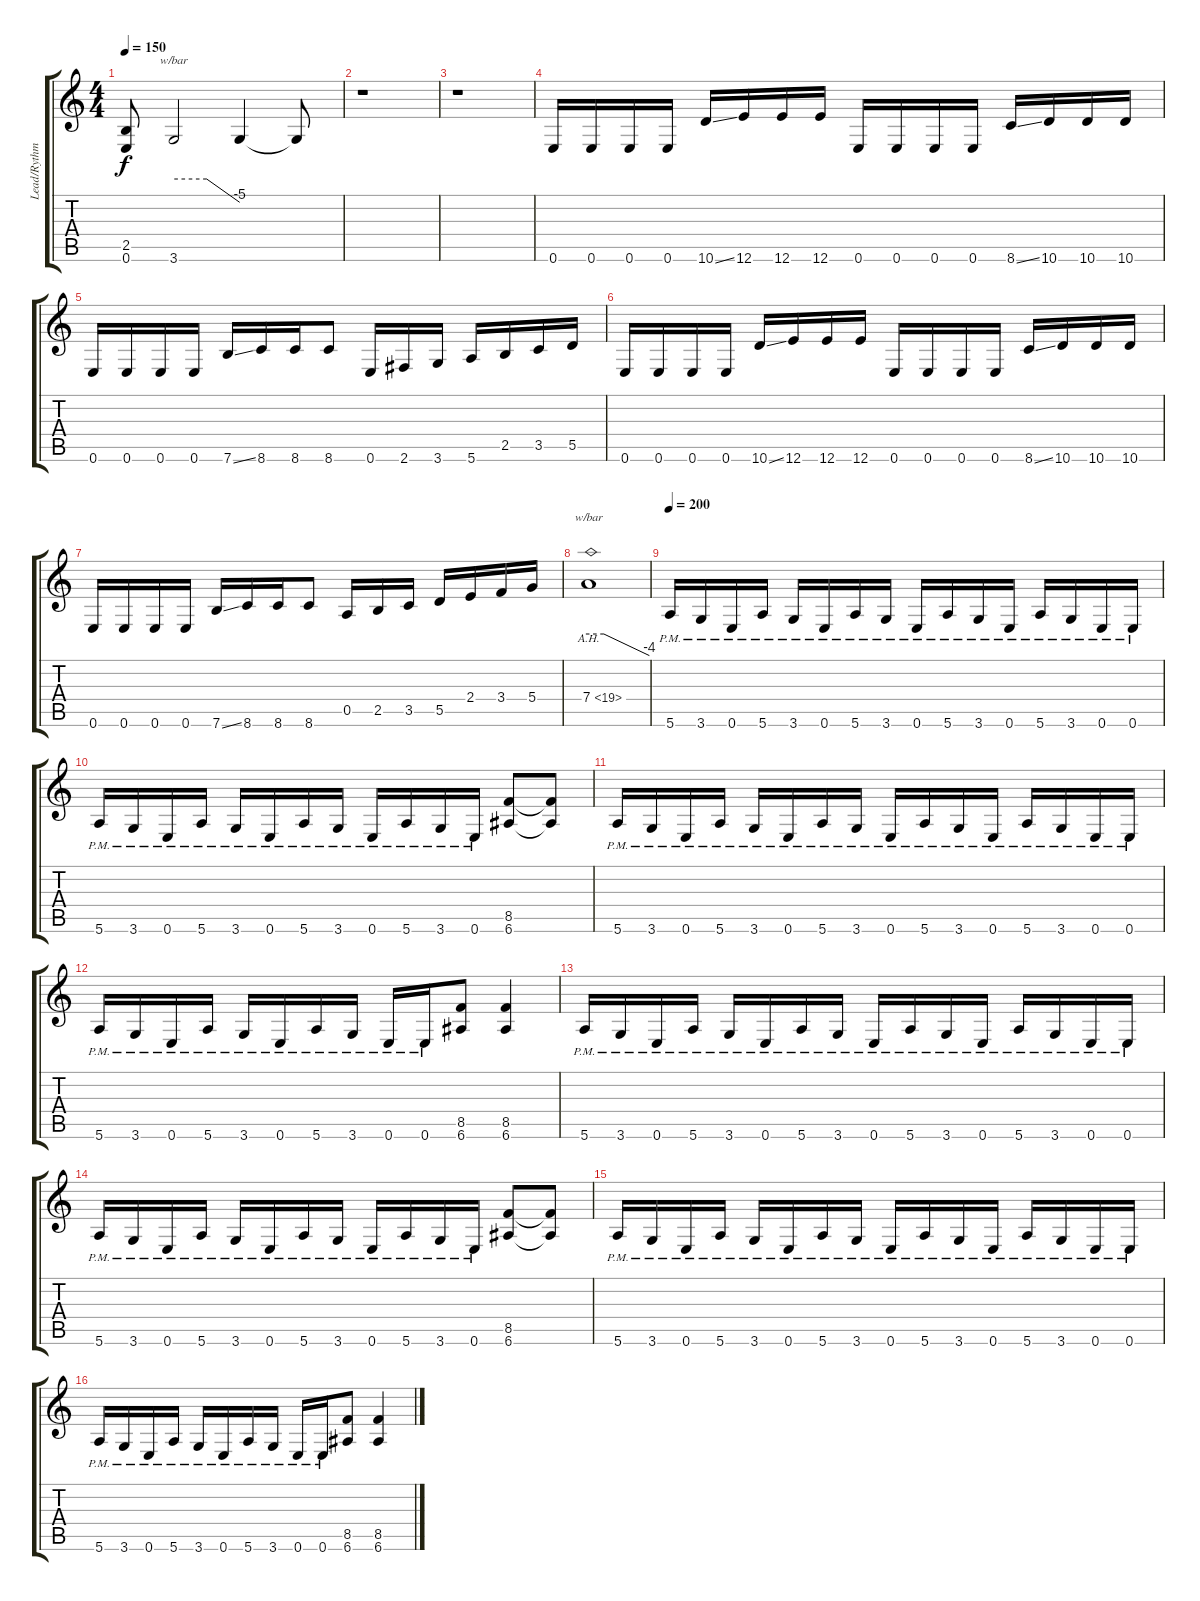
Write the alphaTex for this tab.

\track ("Lead/Rythm Guitar" "Lead/Rythm") {instrument distortionguitar}
\staff {score tabs}
\tuning (E4 B3 G3 D3 A2 E2) {hide}
\ts (4 4)
\tempo 150
\clef g2
\ks c
(2.5 0.6).8{dy f} 3.6.2{tbe (custom default 0 0 30 0 60 -20)} 3.6{t}.4 3.6{t}.8 |
r.1 |
r.1 |
0.6.16 0.6.16 0.6.16 0.6.16 10.6{ss}.16 12.6.16 12.6.16 12.6.16 0.6.16 0.6.16 0.6.16 0.6.16 8.6{ss}.16 10.6.16 10.6.16 10.6.16 |
0.6.16 0.6.16 0.6.16 0.6.16 7.6{ss}.16 8.6.16 8.6.16 8.6.8 0.6.16 2.6.16 3.6.16 5.6.16 2.5.16 3.5.16 5.5.16 |
0.6.16 0.6.16 0.6.16 0.6.16 10.6{ss}.16 12.6.16 12.6.16 12.6.16 0.6.16 0.6.16 0.6.16 0.6.16 8.6{ss}.16 10.6.16 10.6.16 10.6.16 |
0.6.16 0.6.16 0.6.16 0.6.16 7.6{ss}.16 8.6.16 8.6.16 8.6.8 0.5.16 2.5.16 3.5.16 5.5.16 2.4.16 3.4.16 5.4.16 |
7.4{ah 12}.1{tbe (custom default 0 0 15 0 60 -16)} |
\tempo 200
5.6{pm}.16 3.6{pm}.16 0.6{pm}.16 5.6{pm}.16 3.6{pm}.16 0.6{pm}.16 5.6{pm}.16 3.6{pm}.16 0.6{pm}.16 5.6{pm}.16 3.6{pm}.16 0.6{pm}.16 5.6{pm}.16 3.6{pm}.16 0.6{pm}.16 0.6{pm}.16 |
5.6{pm}.16 3.6{pm}.16 0.6{pm}.16 5.6{pm}.16 3.6{pm}.16 0.6{pm}.16 5.6{pm}.16 3.6{pm}.16 0.6{pm}.16 5.6{pm}.16 3.6{pm}.16 0.6{pm}.16 (8.5 6.6).8 (8.5{t} 6.6{t}).8 |
5.6{pm}.16 3.6{pm}.16 0.6{pm}.16 5.6{pm}.16 3.6{pm}.16 0.6{pm}.16 5.6{pm}.16 3.6{pm}.16 0.6{pm}.16 5.6{pm}.16 3.6{pm}.16 0.6{pm}.16 5.6{pm}.16 3.6{pm}.16 0.6{pm}.16 0.6{pm}.16 |
5.6{pm}.16 3.6{pm}.16 0.6{pm}.16 5.6{pm}.16 3.6{pm}.16 0.6{pm}.16 5.6{pm}.16 3.6{pm}.16 0.6{pm}.16 0.6{pm}.16 (8.5 6.6).8 (8.5 6.6).4 |
5.6{pm}.16 3.6{pm}.16 0.6{pm}.16 5.6{pm}.16 3.6{pm}.16 0.6{pm}.16 5.6{pm}.16 3.6{pm}.16 0.6{pm}.16 5.6{pm}.16 3.6{pm}.16 0.6{pm}.16 5.6{pm}.16 3.6{pm}.16 0.6{pm}.16 0.6{pm}.16 |
5.6{pm}.16 3.6{pm}.16 0.6{pm}.16 5.6{pm}.16 3.6{pm}.16 0.6{pm}.16 5.6{pm}.16 3.6{pm}.16 0.6{pm}.16 5.6{pm}.16 3.6{pm}.16 0.6{pm}.16 (8.5 6.6).8 (8.5{t} 6.6{t}).8 |
5.6{pm}.16 3.6{pm}.16 0.6{pm}.16 5.6{pm}.16 3.6{pm}.16 0.6{pm}.16 5.6{pm}.16 3.6{pm}.16 0.6{pm}.16 5.6{pm}.16 3.6{pm}.16 0.6{pm}.16 5.6{pm}.16 3.6{pm}.16 0.6{pm}.16 0.6{pm}.16 |
5.6{pm}.16 3.6{pm}.16 0.6{pm}.16 5.6{pm}.16 3.6{pm}.16 0.6{pm}.16 5.6{pm}.16 3.6{pm}.16 0.6{pm}.16 0.6{pm}.16 (8.5 6.6).8 (8.5 6.6).4
